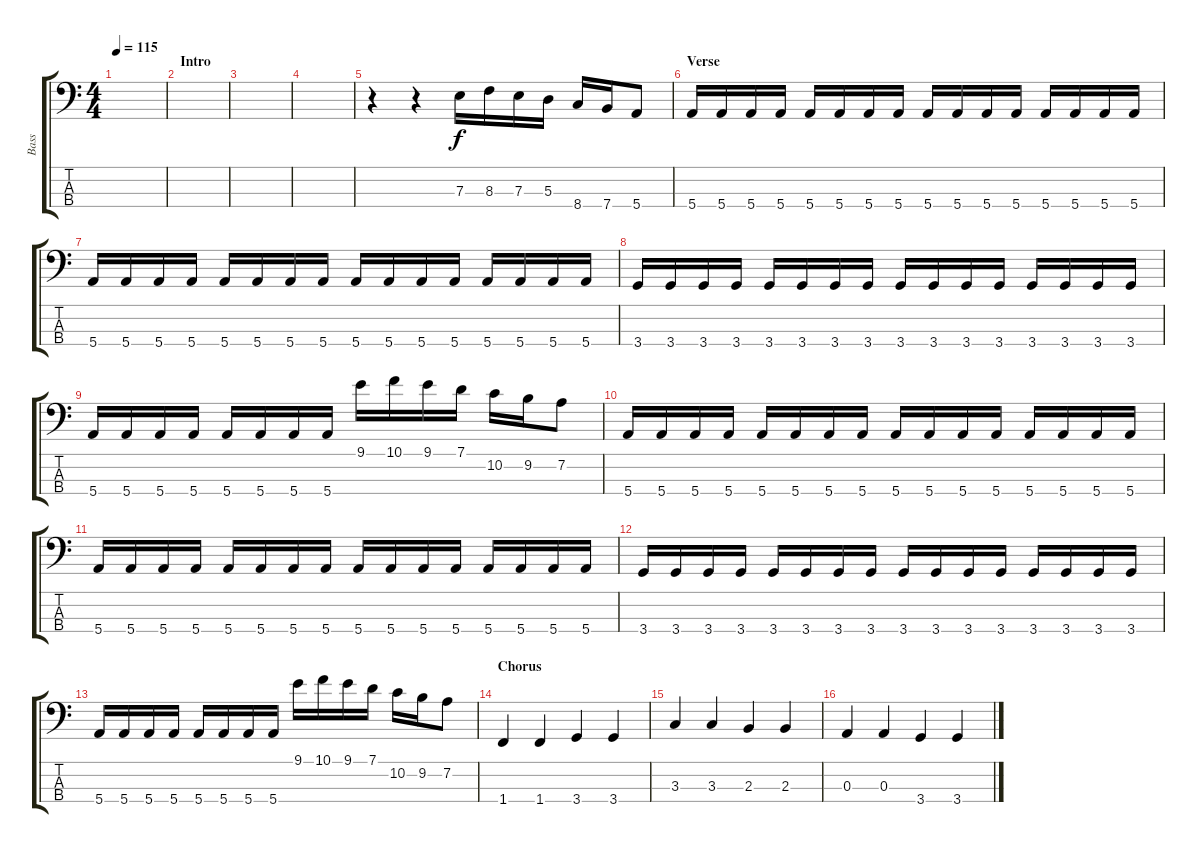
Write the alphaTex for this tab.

\track ("Bass" "Bass") {instrument electricbassfinger}
\staff {score tabs}
\tuning (G2 D2 A1 E1) {hide}
\ts (4 4)
\tempo 115
\clef f4
\ks c
|
\section ("" "Intro")
|
|
|
r.4 r.4 7.3.16 8.3.16 7.3.16 5.3.16 8.4.16 7.4.16 5.4.8 |
\section ("" "Verse")
5.4.16 5.4.16 5.4.16 5.4.16 5.4.16 5.4.16 5.4.16 5.4.16 5.4.16 5.4.16 5.4.16 5.4.16 5.4.16 5.4.16 5.4.16 5.4.16 |
5.4.16 5.4.16 5.4.16 5.4.16 5.4.16 5.4.16 5.4.16 5.4.16 5.4.16 5.4.16 5.4.16 5.4.16 5.4.16 5.4.16 5.4.16 5.4.16 |
3.4.16 3.4.16 3.4.16 3.4.16 3.4.16 3.4.16 3.4.16 3.4.16 3.4.16 3.4.16 3.4.16 3.4.16 3.4.16 3.4.16 3.4.16 3.4.16 |
5.4.16 5.4.16 5.4.16 5.4.16 5.4.16 5.4.16 5.4.16 5.4.16 9.1.16 10.1.16 9.1.16 7.1.16 10.2.16 9.2.16 7.2.8 |
5.4.16 5.4.16 5.4.16 5.4.16 5.4.16 5.4.16 5.4.16 5.4.16 5.4.16 5.4.16 5.4.16 5.4.16 5.4.16 5.4.16 5.4.16 5.4.16 |
5.4.16 5.4.16 5.4.16 5.4.16 5.4.16 5.4.16 5.4.16 5.4.16 5.4.16 5.4.16 5.4.16 5.4.16 5.4.16 5.4.16 5.4.16 5.4.16 |
3.4.16 3.4.16 3.4.16 3.4.16 3.4.16 3.4.16 3.4.16 3.4.16 3.4.16 3.4.16 3.4.16 3.4.16 3.4.16 3.4.16 3.4.16 3.4.16 |
5.4.16 5.4.16 5.4.16 5.4.16 5.4.16 5.4.16 5.4.16 5.4.16 9.1.16 10.1.16 9.1.16 7.1.16 10.2.16 9.2.16 7.2.8 |
\section ("" "Chorus")
1.4.4 1.4.4 3.4.4 3.4.4 |
3.3.4 3.3.4 2.3.4 2.3.4 |
0.3.4 0.3.4 3.4.4 3.4.4
